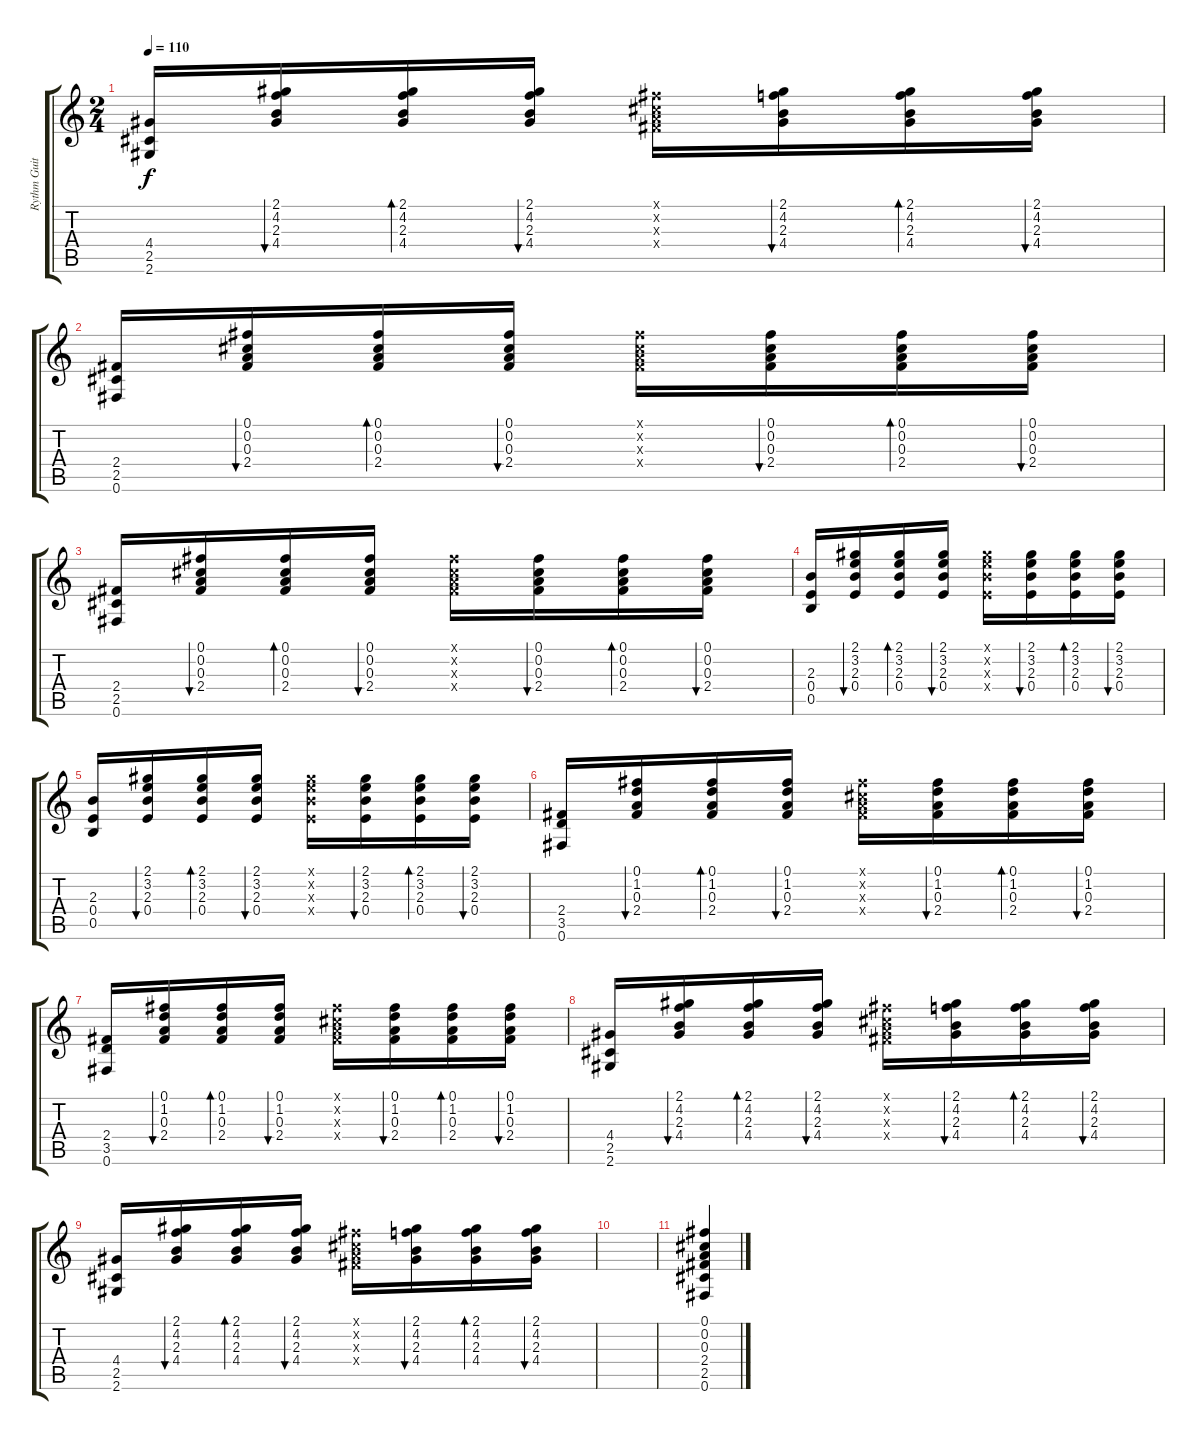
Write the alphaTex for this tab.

\track ("Rythm Guitar" "Rythm Guit") {instrument acousticguitarnylon}
\staff {score tabs}
\tuning (Gb4 Db4 A3 E3 B2 Gb2) {hide}
\ts (2 4)
\tempo 110
\clef g2
\ks c
(4.4 2.5 2.6).16{dy f} (2.1 4.2 2.3 4.4).16{bu 60} (2.1 4.2 2.3 4.4).16{bd 60} (2.1 4.2 2.3 4.4).16{bu 60} (0.1{x} 0.2{x} 0.3{x} 2.4{x}).16 (2.1 4.2 2.3 4.4).16{bu 60} (2.1 4.2 2.3 4.4).16{bd 60} (2.1 4.2 2.3 4.4).16{bu 60} |
(2.4 2.5 0.6).16 (0.1 0.2 0.3 2.4).16{bu 60} (0.1 0.2 0.3 2.4).16{bd 60} (0.1 0.2 0.3 2.4).16{bu 60} (0.1{x} 0.2{x} 0.3{x} 2.4{x}).16 (0.1 0.2 0.3 2.4).16{bu 60} (0.1 0.2 0.3 2.4).16{bd 60} (0.1 0.2 0.3 2.4).16{bu 60} |
(2.4 2.5 0.6).16 (0.1 0.2 0.3 2.4).16{bu 60} (0.1 0.2 0.3 2.4).16{bd 60} (0.1 0.2 0.3 2.4).16{bu 60} (0.1{x} 0.2{x} 0.3{x} 2.4{x}).16 (0.1 0.2 0.3 2.4).16{bu 60} (0.1 0.2 0.3 2.4).16{bd 60} (0.1 0.2 0.3 2.4).16{bu 60} |
(2.3 0.4 0.5).16 (2.1 3.2 2.3 0.4).16{bu 60} (2.1 3.2 2.3 0.4).16{bd 60} (2.1 3.2 2.3 0.4).16{bu 60} (2.1{x} 3.2{x} 2.3{x} 0.4{x}).16 (2.1 3.2 2.3 0.4).16{bu 60} (2.1 3.2 2.3 0.4).16{bd 60} (2.1 3.2 2.3 0.4).16{bu 60} |
(2.3 0.4 0.5).16 (2.1 3.2 2.3 0.4).16{bu 60} (2.1 3.2 2.3 0.4).16{bd 60} (2.1 3.2 2.3 0.4).16{bu 60} (2.1{x} 3.2{x} 2.3{x} 0.4{x}).16 (2.1 3.2 2.3 0.4).16{bu 60} (2.1 3.2 2.3 0.4).16{bd 60} (2.1 3.2 2.3 0.4).16{bu 60} |
(2.4 3.5 0.6).16 (0.1 1.2 0.3 2.4).16{bu 60} (0.1 1.2 0.3 2.4).16{bd 60} (0.1 1.2 0.3 2.4).16{bu 60} (0.1{x} 0.2{x} 0.3{x} 2.4{x}).16 (0.1 1.2 0.3 2.4).16{bu 60} (0.1 1.2 0.3 2.4).16{bd 60} (0.1 1.2 0.3 2.4).16{bu 60} |
(2.4 3.5 0.6).16 (0.1 1.2 0.3 2.4).16{bu 60} (0.1 1.2 0.3 2.4).16{bd 60} (0.1 1.2 0.3 2.4).16{bu 60} (0.1{x} 0.2{x} 0.3{x} 2.4{x}).16 (0.1 1.2 0.3 2.4).16{bu 60} (0.1 1.2 0.3 2.4).16{bd 60} (0.1 1.2 0.3 2.4).16{bu 60} |
(4.4 2.5 2.6).16 (2.1 4.2 2.3 4.4).16{bu 60} (2.1 4.2 2.3 4.4).16{bd 60} (2.1 4.2 2.3 4.4).16{bu 60} (0.1{x} 0.2{x} 0.3{x} 2.4{x}).16 (2.1 4.2 2.3 4.4).16{bu 60} (2.1 4.2 2.3 4.4).16{bd 60} (2.1 4.2 2.3 4.4).16{bu 60} |
(4.4 2.5 2.6).16 (2.1 4.2 2.3 4.4).16{bu 60} (2.1 4.2 2.3 4.4).16{bd 60} (2.1 4.2 2.3 4.4).16{bu 60} (0.1{x} 0.2{x} 0.3{x} 2.4{x}).16 (2.1 4.2 2.3 4.4).16{bu 60} (2.1 4.2 2.3 4.4).16{bd 60} (2.1 4.2 2.3 4.4).16{bu 60} |
|
(0.1 0.2 0.3 2.4 2.5 0.6).4
